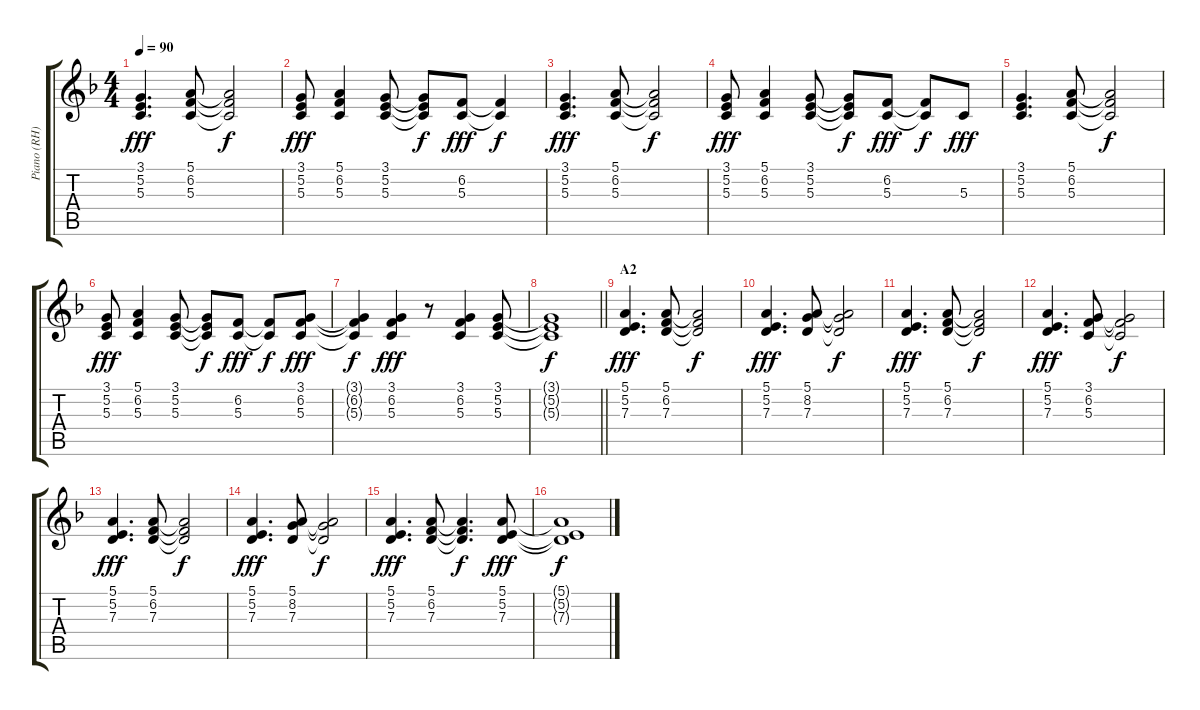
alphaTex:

\track ("Piano (RH)" "Piano (RH)") {instrument brightacousticpiano}
\staff {score tabs}
\tuning (E4 B3 G3 D3 A2 E2) {hide}
\ts (4 4)
\tempo 90
\clef g2
\ks f
(3.1 5.2 5.3).4{d dy fff} (5.1 6.2 5.3).8 (5.1{t} 6.2{t} 5.3{t}).2{dy f} |
(3.1 5.2 5.3).8{dy fff} (5.1 6.2 5.3).4 (3.1 5.2 5.3).8 (3.1{t} 5.2{t} 5.3{t}).8{dy f} (6.2 5.3).8{dy fff} (6.2{t} 5.3{t}).4{dy f} |
(3.1 5.2 5.3).4{d dy fff} (5.1 6.2 5.3).8 (5.1{t} 6.2{t} 5.3{t}).2{dy f} |
(3.1 5.2 5.3).8{dy fff} (5.1 6.2 5.3).4 (3.1 5.2 5.3).8 (3.1{t} 5.2{t} 5.3{t}).8{dy f} (6.2 5.3).8{dy fff} (6.2{t} 5.3{t}).8{dy f} 5.3.8{dy fff} |
(3.1 5.2 5.3).4{d} (5.1 6.2 5.3).8 (5.1{t} 6.2{t} 5.3{t}).2{dy f} |
(3.1 5.2 5.3).8{dy fff} (5.1 6.2 5.3).4 (3.1 5.2 5.3).8 (3.1{t} 5.2{t} 5.3{t}).8{dy f} (6.2 5.3).8{dy fff} (6.2{t} 5.3{t}).8{dy f} (3.1 6.2 5.3).8{dy fff} |
(3.1{t} 6.2{t} 5.3{t}).4{dy f} (3.1 6.2 5.3).4{dy fff} r.8 (3.1 6.2 5.3).4 (3.1 5.2 5.3).8 |
\barLineRight lightlight
(3.1{t} 5.2{t} 5.3{t}).1{dy f} |
\section ("" "A2")
(5.1 5.2 7.3).4{d dy fff} (5.1 6.2 7.3).8 (5.1{t} 6.2{t} 7.3{t}).2{dy f} |
(5.1 5.2 7.3).4{d dy fff} (5.1 8.2 7.3).8 (5.1{t} 8.2{t} 7.3{t}).2{dy f} |
(5.1 5.2 7.3).4{d dy fff} (5.1 6.2 7.3).8 (5.1{t} 6.2{t} 7.3{t}).2{dy f} |
(5.1 5.2 7.3).4{d dy fff} (3.1 6.2 5.3).8 (3.1{t} 6.2{t} 5.3{t}).2{dy f} |
(5.1 5.2 7.3).4{d dy fff} (5.1 6.2 7.3).8 (5.1{t} 6.2{t} 7.3{t}).2{dy f} |
(5.1 5.2 7.3).4{d dy fff} (5.1 8.2 7.3).8 (5.1{t} 8.2{t} 7.3{t}).2{dy f} |
(5.1 5.2 7.3).4{d dy fff} (5.1 6.2 7.3).8 (5.1{t} 6.2{t} 7.3{t}).4{d dy f} (5.1 5.2 7.3).8{dy fff} |
(5.1{t} 5.2{t} 7.3{t}).1{dy f}
